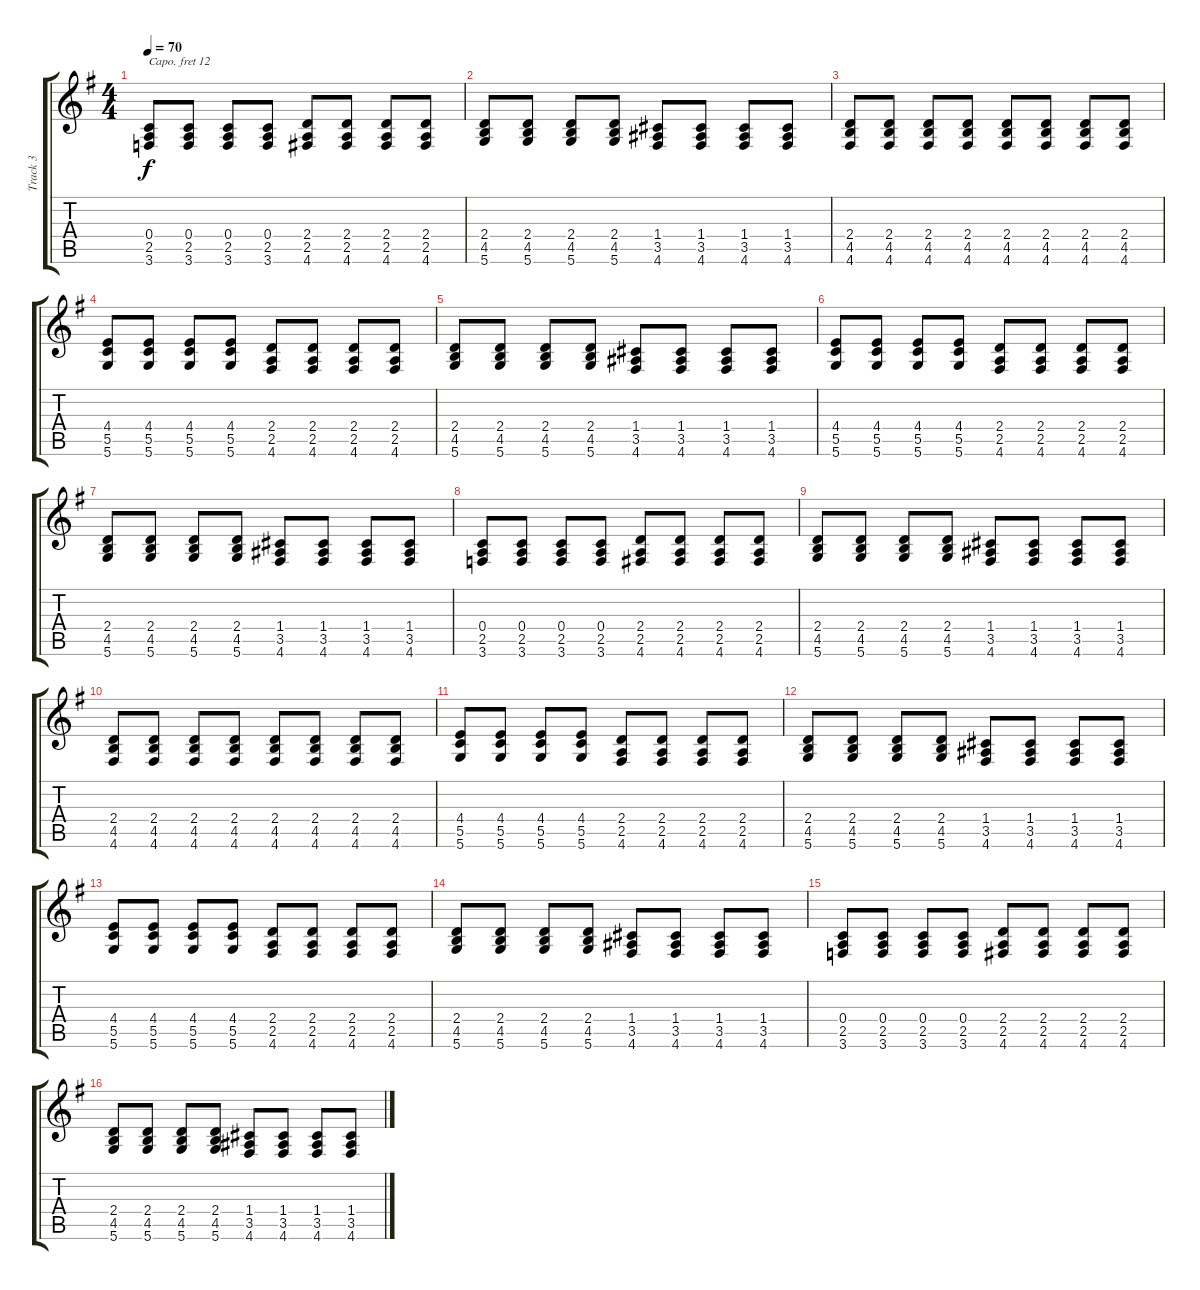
\track ("Track 3" "Track 3") {instrument brightacousticpiano}
\staff {score tabs}
\capo 12
\tuning (E4 B3 G3 C3 G2 D2) {hide}
\ts (4 4)
\tempo 70
\clef g2
\ks g
(0.4 2.5 3.6).8{dy f} (0.4 2.5 3.6).8 (0.4 2.5 3.6).8 (0.4 2.5 3.6).8 (2.4 2.5 4.6).8 (2.4 2.5 4.6).8 (2.4 2.5 4.6).8 (2.4 2.5 4.6).8 |
(2.4 4.5 5.6).8 (2.4 4.5 5.6).8 (2.4 4.5 5.6).8 (2.4 4.5 5.6).8 (1.4 3.5 4.6).8 (1.4 3.5 4.6).8 (1.4 3.5 4.6).8 (1.4 3.5 4.6).8 |
(2.4 4.5 4.6).8 (2.4 4.5 4.6).8 (2.4 4.5 4.6).8 (2.4 4.5 4.6).8 (2.4 4.5 4.6).8 (2.4 4.5 4.6).8 (2.4 4.5 4.6).8 (2.4 4.5 4.6).8 |
(4.4 5.5 5.6).8 (4.4 5.5 5.6).8 (4.4 5.5 5.6).8 (4.4 5.5 5.6).8 (2.4 2.5 4.6).8 (2.4 2.5 4.6).8 (2.4 2.5 4.6).8 (2.4 2.5 4.6).8 |
(2.4 4.5 5.6).8 (2.4 4.5 5.6).8 (2.4 4.5 5.6).8 (2.4 4.5 5.6).8 (1.4 3.5 4.6).8 (1.4 3.5 4.6).8 (1.4 3.5 4.6).8 (1.4 3.5 4.6).8 |
(4.4 5.5 5.6).8 (4.4 5.5 5.6).8 (4.4 5.5 5.6).8 (4.4 5.5 5.6).8 (2.4 2.5 4.6).8 (2.4 2.5 4.6).8 (2.4 2.5 4.6).8 (2.4 2.5 4.6).8 |
(2.4 4.5 5.6).8 (2.4 4.5 5.6).8 (2.4 4.5 5.6).8 (2.4 4.5 5.6).8 (1.4 3.5 4.6).8 (1.4 3.5 4.6).8 (1.4 3.5 4.6).8 (1.4 3.5 4.6).8 |
(0.4 2.5 3.6).8 (0.4 2.5 3.6).8 (0.4 2.5 3.6).8 (0.4 2.5 3.6).8 (2.4 2.5 4.6).8 (2.4 2.5 4.6).8 (2.4 2.5 4.6).8 (2.4 2.5 4.6).8 |
(2.4 4.5 5.6).8 (2.4 4.5 5.6).8 (2.4 4.5 5.6).8 (2.4 4.5 5.6).8 (1.4 3.5 4.6).8 (1.4 3.5 4.6).8 (1.4 3.5 4.6).8 (1.4 3.5 4.6).8 |
(2.4 4.5 4.6).8 (2.4 4.5 4.6).8 (2.4 4.5 4.6).8 (2.4 4.5 4.6).8 (2.4 4.5 4.6).8 (2.4 4.5 4.6).8 (2.4 4.5 4.6).8 (2.4 4.5 4.6).8 |
(4.4 5.5 5.6).8 (4.4 5.5 5.6).8 (4.4 5.5 5.6).8 (4.4 5.5 5.6).8 (2.4 2.5 4.6).8 (2.4 2.5 4.6).8 (2.4 2.5 4.6).8 (2.4 2.5 4.6).8 |
(2.4 4.5 5.6).8 (2.4 4.5 5.6).8 (2.4 4.5 5.6).8 (2.4 4.5 5.6).8 (1.4 3.5 4.6).8 (1.4 3.5 4.6).8 (1.4 3.5 4.6).8 (1.4 3.5 4.6).8 |
(4.4 5.5 5.6).8{volume 0} (4.4 5.5 5.6).8 (4.4 5.5 5.6).8 (4.4 5.5 5.6).8 (2.4 2.5 4.6).8 (2.4 2.5 4.6).8 (2.4 2.5 4.6).8 (2.4 2.5 4.6).8 |
(2.4 4.5 5.6).8 (2.4 4.5 5.6).8 (2.4 4.5 5.6).8 (2.4 4.5 5.6).8 (1.4 3.5 4.6).8 (1.4 3.5 4.6).8 (1.4 3.5 4.6).8 (1.4 3.5 4.6).8 |
(0.4 2.5 3.6).8 (0.4 2.5 3.6).8 (0.4 2.5 3.6).8 (0.4 2.5 3.6).8 (2.4 2.5 4.6).8 (2.4 2.5 4.6).8 (2.4 2.5 4.6).8 (2.4 2.5 4.6).8 |
(2.4 4.5 5.6).8 (2.4 4.5 5.6).8 (2.4 4.5 5.6).8 (2.4 4.5 5.6).8 (1.4 3.5 4.6).8 (1.4 3.5 4.6).8 (1.4 3.5 4.6).8 (1.4 3.5 4.6).8
